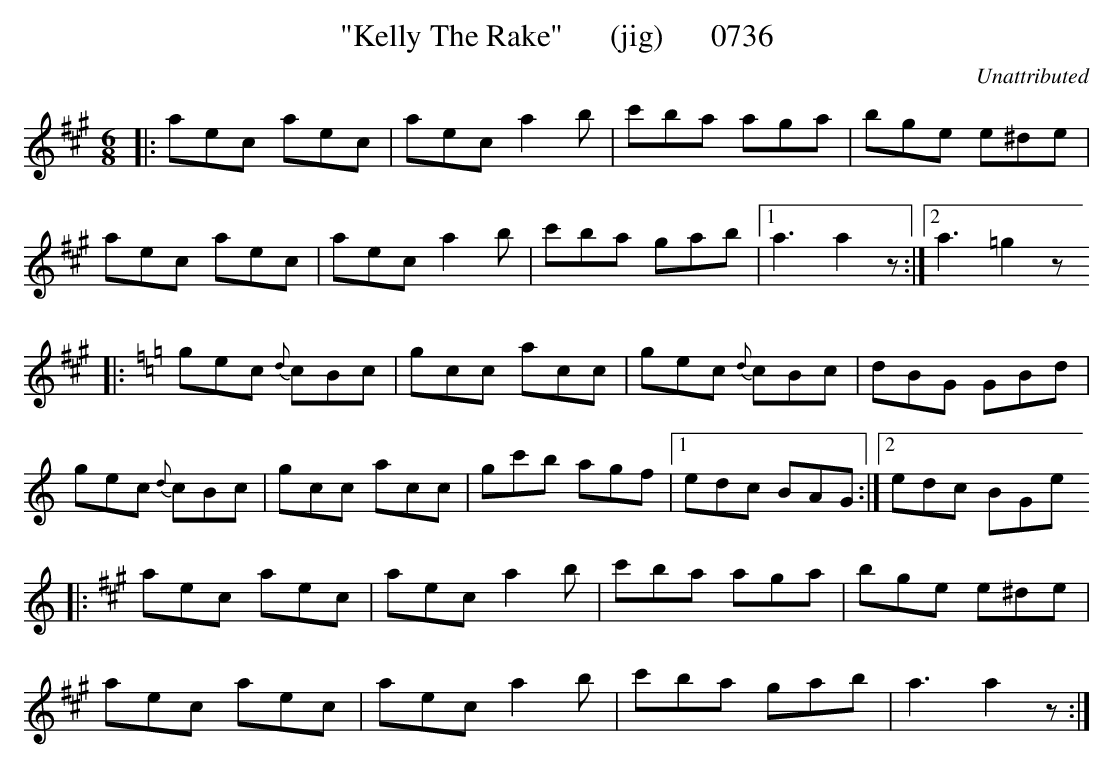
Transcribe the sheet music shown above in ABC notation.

X:1
T:"Kelly The Rake"      (jig)      0736
C:Unattributed
BRENNAN July 2003 (HTTP://WWW.SOSYOURMOM.COM)
M:6/8
L:1/8
K:A
|:aec aec|aec a2b|c'ba aga|bge e^de|
aec aec|aec a2b|c'ba gab|[1a3a2z:|[2a3=g2z
K:C
|:gec {d}cBc|gcc acc|gec {d}cBc|dBG GBd|
gec {d}cBc|gcc acc|gc'b agf|[1edc BAG:|[2edc BGe
K:A
|:aec aec|aec a2b|c'ba aga|bge e^de|
aec aec|aec a2b|c'ba gab|a3a2z:|
